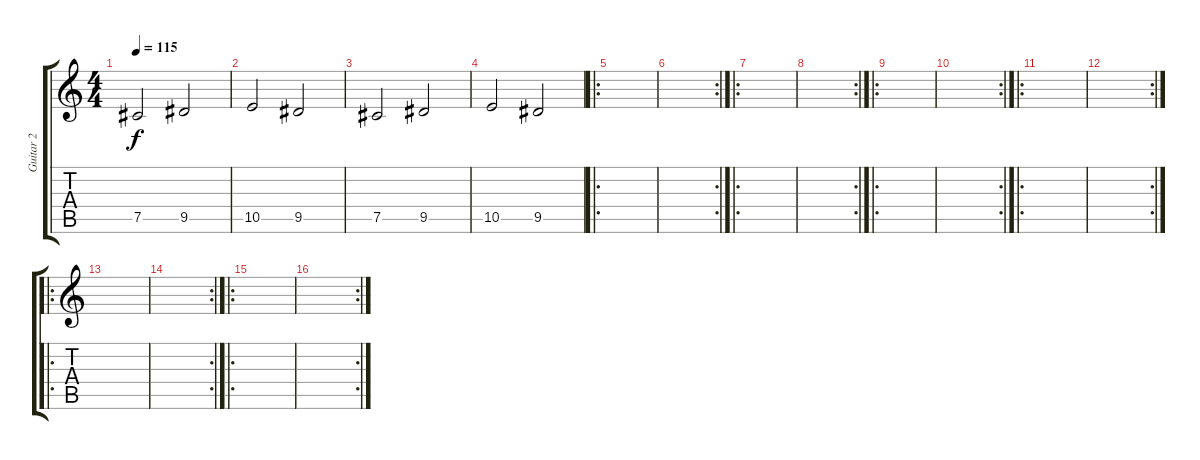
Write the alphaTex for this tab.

\track ("Guitar 2" "Guitar 2") {instrument acousticguitarnylon}
\staff {score tabs}
\tuning (Db4 Ab3 E3 B2 Gb2 Db2) {hide}
\ts (4 4)
\tempo 115
\clef g2
\ks c
7.5.2{dy f} 9.5.2 |
10.5.2 9.5.2 |
7.5.2 9.5.2 |
10.5.2 9.5.2 |
\ro
|
\rc 2
|
\ro
|
\rc 2
|
\ro
|
\rc 2
|
\ro
|
\rc 2
|
\ro
|
\rc 2
|
\ro
|
\rc 2
